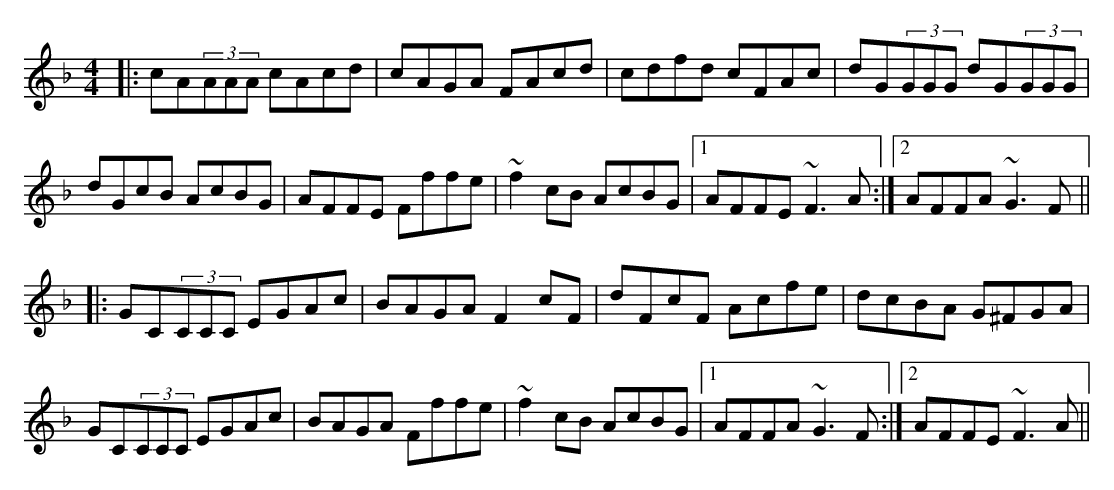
X:1
M:4/4
K:F
|:cA(3AAA cAcd|cAGA FAcd|cdfd cFAc|dG(3GGG dG(3GGG|
dGcB AcBG|AFFE Fffe|~f2cB AcBG|1 AFFE ~F3A:|2 AFFA ~G3F||
|:GC(3CCC EGAc|BAGA F2cF|dFcF Acfe|dcBA G^FGA|
GC(3CCC EGAc|BAGA Fffe|~f2cB AcBG|1 AFFA ~G3F:|2 AFFE ~F3A||
